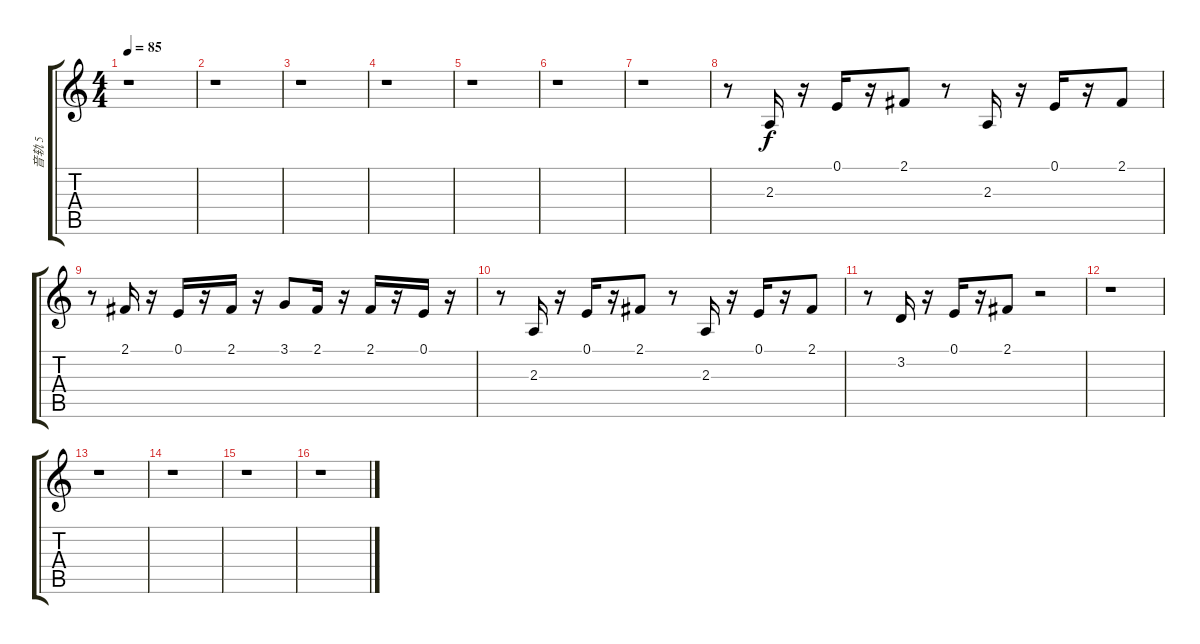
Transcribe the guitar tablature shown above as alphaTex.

\track ("音轨 5" "音轨 5") {instrument stringensemble1}
\staff {score tabs}
\tuning (E4 B3 G3 D3 A2 E2) {hide}
\ts (4 4)
\tempo 85
\clef g2
\ks c
r.1{dy f instrument stringensemble1} |
r.1 |
r.1 |
r.1 |
r.1 |
r.1 |
r.1 |
r.8 2.3.16 r.16 0.1.16 r.16 2.1.8 r.8 2.3.16 r.16 0.1.16 r.16 2.1.8 |
r.8 2.1.16 r.16 0.1.16 r.16 2.1.16 r.16 3.1.8 2.1.16 r.16 2.1.16 r.16 0.1.16 r.16 |
r.8 2.3.16 r.16 0.1.16 r.16 2.1.8 r.8 2.3.16 r.16 0.1.16 r.16 2.1.8 |
r.8 3.2.16 r.16 0.1.16 r.16 2.1.8 r.2 |
r.1 |
r.1 |
r.1 |
r.1 |
r.1
